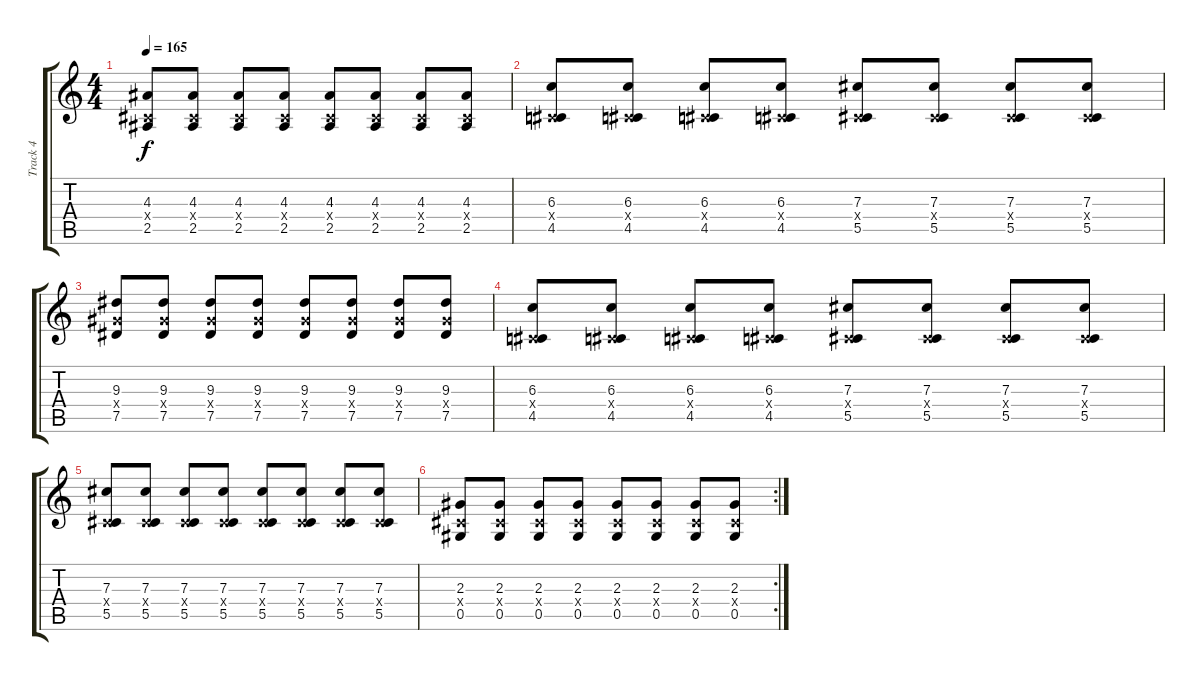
\track ("Track 4" "Track 4") {instrument distortionguitar}
\staff {score tabs}
\tuning (Eb4 Bb3 Gb3 Db3 Ab2 Db2) {hide}
\ts (4 4)
\tempo 165
\clef g2
\ks c
(4.3 0.4{x} 2.5).8{dy f} (4.3 0.4{x} 2.5).8 (4.3 0.4{x} 2.5).8 (4.3 0.4{x} 2.5).8 (4.3 0.4{x} 2.5).8 (4.3 0.4{x} 2.5).8 (4.3 0.4{x} 2.5).8 (4.3 0.4{x} 2.5).8 |
(6.3 0.4{x} 4.5).8 (6.3 0.4{x} 4.5).8 (6.3 0.4{x} 4.5).8 (6.3 0.4{x} 4.5).8 (7.3 0.4{x} 5.5).8 (7.3 0.4{x} 5.5).8 (7.3 0.4{x} 5.5).8 (7.3 0.4{x} 5.5).8 |
(9.3 7.4{x} 7.5).8 (9.3 7.4{x} 7.5).8 (9.3 7.4{x} 7.5).8 (9.3 7.4{x} 7.5).8 (9.3 7.4{x} 7.5).8 (9.3 7.4{x} 7.5).8 (9.3 7.4{x} 7.5).8 (9.3 7.4{x} 7.5).8 |
(6.3 0.4{x} 4.5).8 (6.3 0.4{x} 4.5).8 (6.3 0.4{x} 4.5).8 (6.3 0.4{x} 4.5).8 (7.3 0.4{x} 5.5).8 (7.3 0.4{x} 5.5).8 (7.3 0.4{x} 5.5).8 (7.3 0.4{x} 5.5).8 |
(7.3 0.4{x} 5.5).8 (7.3 0.4{x} 5.5).8 (7.3 0.4{x} 5.5).8 (7.3 0.4{x} 5.5).8 (7.3 0.4{x} 5.5).8 (7.3 0.4{x} 5.5).8 (7.3 0.4{x} 5.5).8 (7.3 0.4{x} 5.5).8 |
\rc 2
(2.3 0.4{x} 0.5).8 (2.3 0.4{x} 0.5).8 (2.3 0.4{x} 0.5).8 (2.3 0.4{x} 0.5).8 (2.3 0.4{x} 0.5).8 (2.3 0.4{x} 0.5).8 (2.3 0.4{x} 0.5).8 (2.3 0.4{x} 0.5).8
